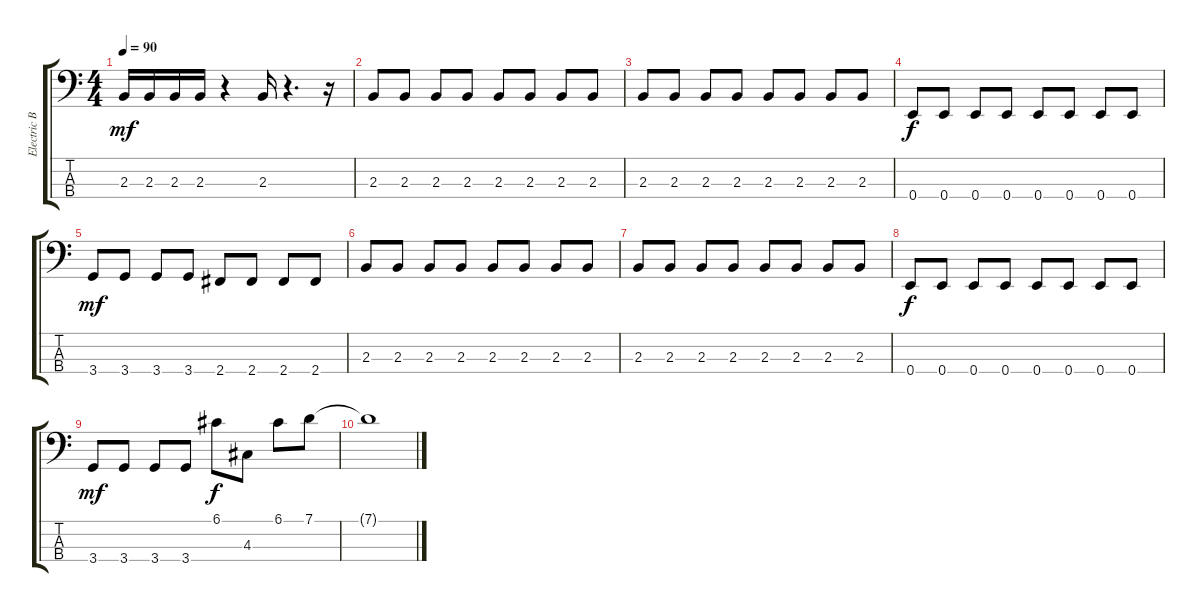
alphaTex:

\track ("Electric Bass" "Electric B") {instrument electricbassfinger}
\staff {score tabs}
\tuning (G2 D2 A1 E1) {hide}
\ts (4 4)
\tempo 90
\clef f4
\ks c
2.3.16{dy mf} 2.3.16 2.3.16 2.3.16 r.4 2.3.16 r.4{d} r.16 |
2.3.8 2.3.8 2.3.8 2.3.8 2.3.8 2.3.8 2.3.8 2.3.8 |
2.3.8 2.3.8 2.3.8 2.3.8 2.3.8 2.3.8 2.3.8 2.3.8 |
0.4.8{dy f} 0.4.8 0.4.8 0.4.8 0.4.8 0.4.8 0.4.8 0.4.8 |
3.4.8{dy mf} 3.4.8 3.4.8 3.4.8 2.4.8 2.4.8 2.4.8 2.4.8 |
2.3.8 2.3.8 2.3.8 2.3.8 2.3.8 2.3.8 2.3.8 2.3.8 |
2.3.8 2.3.8 2.3.8 2.3.8 2.3.8 2.3.8 2.3.8 2.3.8 |
0.4.8{dy f} 0.4.8 0.4.8 0.4.8 0.4.8 0.4.8 0.4.8 0.4.8 |
3.4.8{dy mf} 3.4.8 3.4.8 3.4.8 6.1.8{dy f} 4.3.8 6.1.8 7.1.8 |
7.1{t}.1
